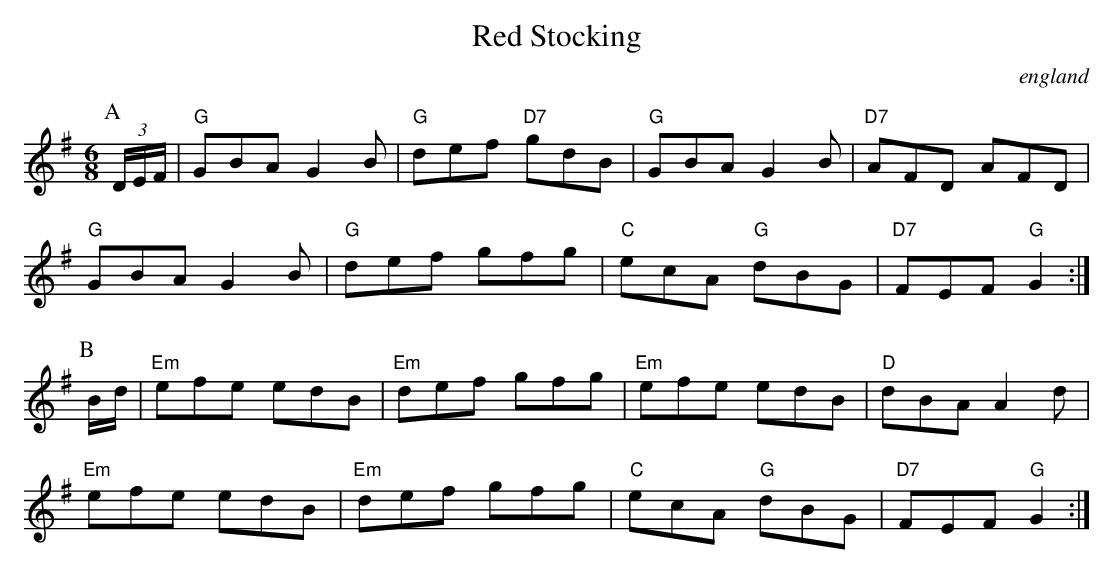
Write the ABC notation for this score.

X:1
T:Red Stocking
O:england
M:6/8
K:G
P:A
(3D/2E/2F/2|"G"GBA G2B|"G"def "D7"gdB|"G"GBA G2B|"D7"AFD AFD|
"G"GBA G2B|"G"def gfg|"C"ecA "G"dBG|"D7"FEF "G"G2:|
P:B
B/2d/2|"Em"efe edB|"Em"def gfg|"Em"efe edB|"D"dBA A2d|
"Em"efe edB|"Em"def gfg|"C"ecA "G"dBG|"D7"FEF "G"G2:|
